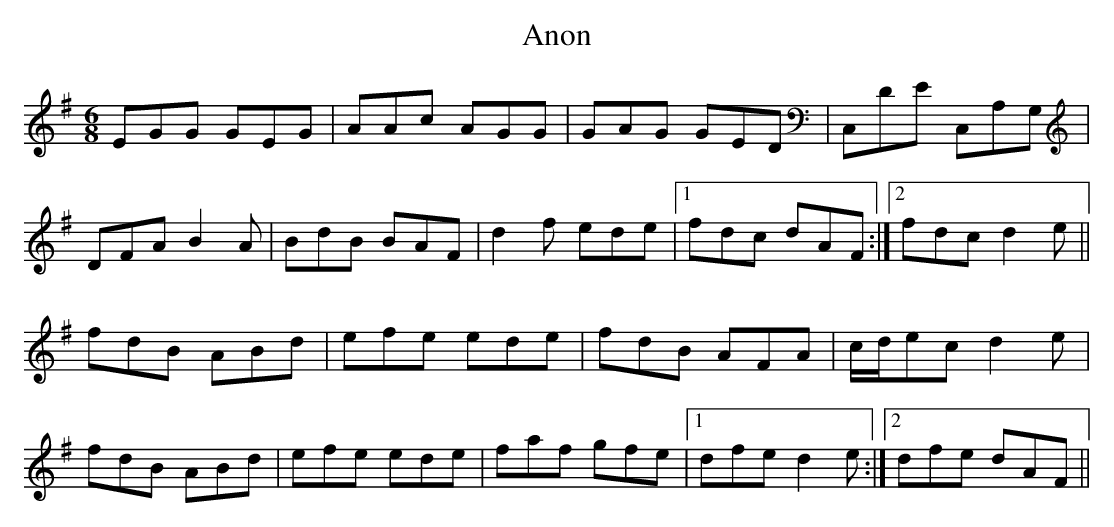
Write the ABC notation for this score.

X:1
T: Anon
M: 6/8
L: 1/8
K: Gmaj
EGG GEG | AAc AGG | GAG GED | C,DE C,A,G, |
DFA B2A | BdB BAF | d2 f ede |1 fdc dAF :|2 fdc d2 e ||
fdB ABd | efe ede | fdB AFA | c/d/ec d2 e |
fdB ABd | efe ede | faf gfe |1 dfe d2 e :|2 dfe dAF ||
